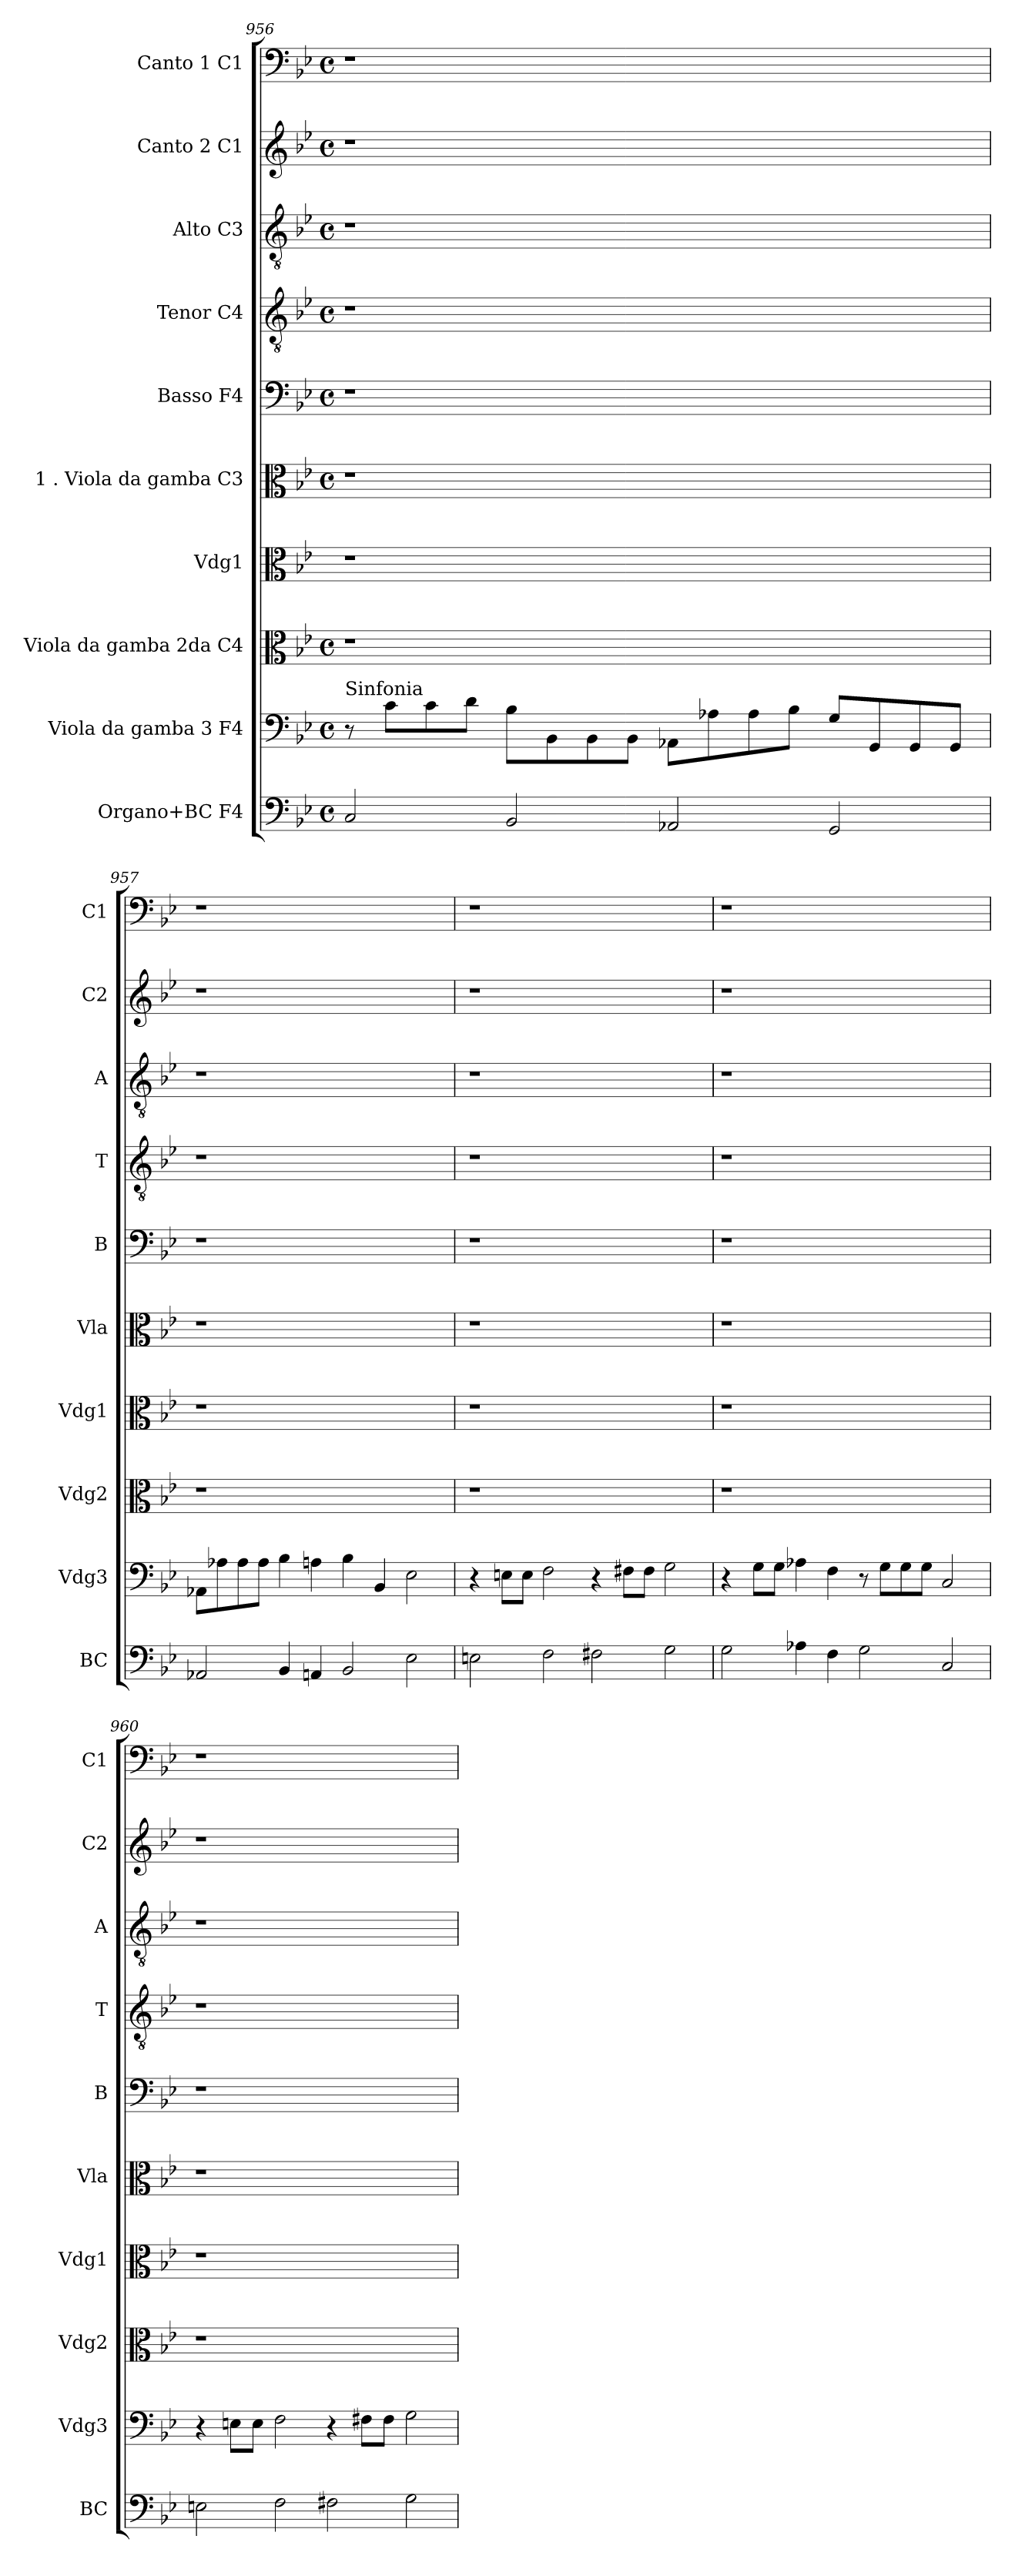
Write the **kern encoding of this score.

**kern	**kern	**kern	**kern	**kern	**kern	**kern	**kern	**kern	**kern
*part10	*part9	*part8	*part7	*part6	*part5	*part4	*part3	*part2	*part1
*staff10	*staff9	*staff8	*staff7	*staff6	*staff5	*staff4	*staff3	*staff2	*staff1
*I"Organo+BC F4	*I"Viola da gamba 3 F4	*I"Viola da gamba 2da C4	*I"Vdg1	*I"1 . Viola da gamba C3	*I"Basso F4	*I"Tenor C4	*I"Alto C3	*I"Canto 2 C1	*I"Canto 1 C1
*I'BC	*I'Vdg3	*I'Vdg2	*I'Vdg1	*I'Vla	*I'B	*I'T	*I'A	*I'C2	*I'C1
!!LO:LB:g=z
*clefF4	*clefF4	*clefC3	*clefC3	*clefC3	*clefF4	*clefGv2	*clefGv2	*clefG2	*clefF4
*k[b-e-]	*k[b-e-]	*k[b-e-]	*k[b-e-]	*k[b-e-]	*k[b-e-]	*k[b-e-]	*k[b-e-]	*k[b-e-]	*k[b-e-]
*B-:	*B-:	*B-:	*B-:	*B-:	*B-:	*B-:	*B-:	*B-:	*B-:
*M4/4	*M4/4	*M4/4	*	*M4/4	*M4/4	*M4/4	*M4/4	*M4/4	*M4/4
*met(c)	*met(c)	*met(c)	*	*met(c)	*met(c)	*met(c)	*met(c)	*met(c)	*met(c)
=956	=956	=956	=956	=956	=956	=956	=956	=956	=956
!	!LO:TX:a:t=Sinfonia	!	!	!	!	!	!	!	!
2C/	8r	1r	1r	1r	1r	1r	1r	1r	1r
.	8c\L	.	.	.	.	.	.	.	.
.	8c\	.	.	.	.	.	.	.	.
.	8d\J	.	.	.	.	.	.	.	.
2BB-/	8B-\L	.	.	.	.	.	.	.	.
.	8BB-\	.	.	.	.	.	.	.	.
.	8BB-\	.	.	.	.	.	.	.	.
.	8BB-\J	.	.	.	.	.	.	.	.
2AA-X/	8AA-X\L	1ryy	1ryy	1ryy	1ryy	1ryy	1ryy	1ryy	1ryy
.	8A-X\	.	.	.	.	.	.	.	.
.	8A-\	.	.	.	.	.	.	.	.
.	8B-\J	.	.	.	.	.	.	.	.
2GG/	8G/L	.	.	.	.	.	.	.	.
.	8GG/	.	.	.	.	.	.	.	.
.	8GG/	.	.	.	.	.	.	.	.
.	8GG/J	.	.	.	.	.	.	.	.
=957	=957	=957	=957	=957	=957	=957	=957	=957	=957
2AA-X/	8AA-X\L	1r	1r	1r	1r	1r	1r	1r	1r
.	8A-X\	.	.	.	.	.	.	.	.
.	8A-\	.	.	.	.	.	.	.	.
.	8A-\J	.	.	.	.	.	.	.	.
4BB-/	4B-\	.	.	.	.	.	.	.	.
4AAn/	4An\	.	.	.	.	.	.	.	.
2BB-/	4B-\	1ryy	1ryy	1ryy	1ryy	1ryy	1ryy	1ryy	1ryy
.	4BB-/	.	.	.	.	.	.	.	.
2E-\	2E-\	.	.	.	.	.	.	.	.
=958	=958	=958	=958	=958	=958	=958	=958	=958	=958
2En\	4r	1r	1r	1r	1r	1r	1r	1r	1r
.	8En\L	.	.	.	.	.	.	.	.
.	8E\J	.	.	.	.	.	.	.	.
2F\	2F\	.	.	.	.	.	.	.	.
2F#X\	4r	1ryy	1ryy	1ryy	1ryy	1ryy	1ryy	1ryy	1ryy
.	8F#X\L	.	.	.	.	.	.	.	.
.	8F#\J	.	.	.	.	.	.	.	.
2G\	2G\	.	.	.	.	.	.	.	.
!!LO:LB:g=z
=959	=959	=959	=959	=959	=959	=959	=959	=959	=959
2G\	4r	1r	1r	1r	1r	1r	1r	1r	1r
.	8G\L	.	.	.	.	.	.	.	.
.	8G\J	.	.	.	.	.	.	.	.
4A-X\	4A-X\	.	.	.	.	.	.	.	.
4F\	4F\	.	.	.	.	.	.	.	.
2G\	8r	1ryy	1ryy	1ryy	1ryy	1ryy	1ryy	1ryy	1ryy
.	8G\L	.	.	.	.	.	.	.	.
.	8G\	.	.	.	.	.	.	.	.
.	8G\J	.	.	.	.	.	.	.	.
2C/	2C/	.	.	.	.	.	.	.	.
=960	=960	=960	=960	=960	=960	=960	=960	=960	=960
2En\	4r	1r	1r	1r	1r	1r	1r	1r	1r
.	8En\L	.	.	.	.	.	.	.	.
.	8E\J	.	.	.	.	.	.	.	.
2F\	2F\	.	.	.	.	.	.	.	.
2F#X\	4r	1ryy	1ryy	1ryy	1ryy	1ryy	1ryy	1ryy	1ryy
.	8F#X\L	.	.	.	.	.	.	.	.
.	8F#\J	.	.	.	.	.	.	.	.
2G\	2G\	.	.	.	.	.	.	.	.
=	=	=	=	=	=	=	=	=	=
*-	*-	*-	*-	*-	*-	*-	*-	*-	*-
